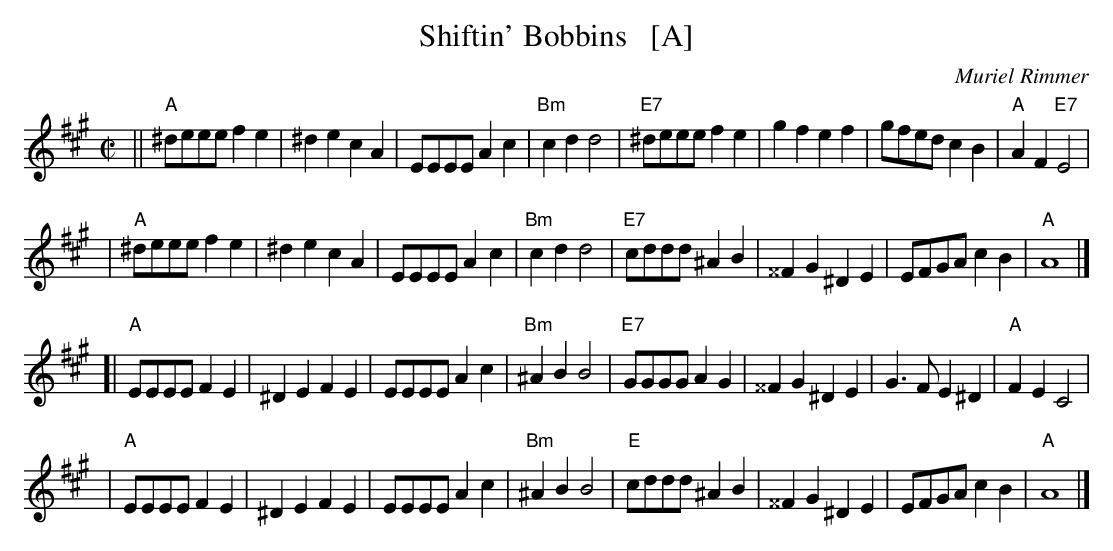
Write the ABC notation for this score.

X:1
T: Shiftin' Bobbins   [A]
C: Muriel Rimmer
M: C|
L: 1/8
K: A
|| "A"^deee f2e2 | ^d2e2 c2A2 | EEEE A2c2 | "Bm"c2d2 d4 \
| "E7"^deee f2e2 | g2f2 e2f2 | gfed c2B2 | "A"A2F2 "E7"E4 |
| "A"^deee f2e2 | ^d2e2 c2A2 | EEEE A2c2 | "Bm"c2d2 d4 \
| "E7"cddd ^A2B2 | ^^F2G2 ^D2E2 | EFGA c2B2 | "A"A8 |]
[| "A"EEEE F2E2 | ^D2E2 F2E2 | EEEE A2c2 | "Bm"^A2B2 B4 \
| "E7"GGGG A2G2 | ^^F2G2 ^D2E2 | G3F E2^D2 | "A"F2E2 C4 |
| "A"EEEE F2E2 | ^D2E2 F2E2 | EEEE A2c2 | "Bm"^A2B2 B4 \
| "E"cddd ^A2B2 | ^^F2G2 ^D2E2 | EFGA c2B2 | "A"A8 |]
